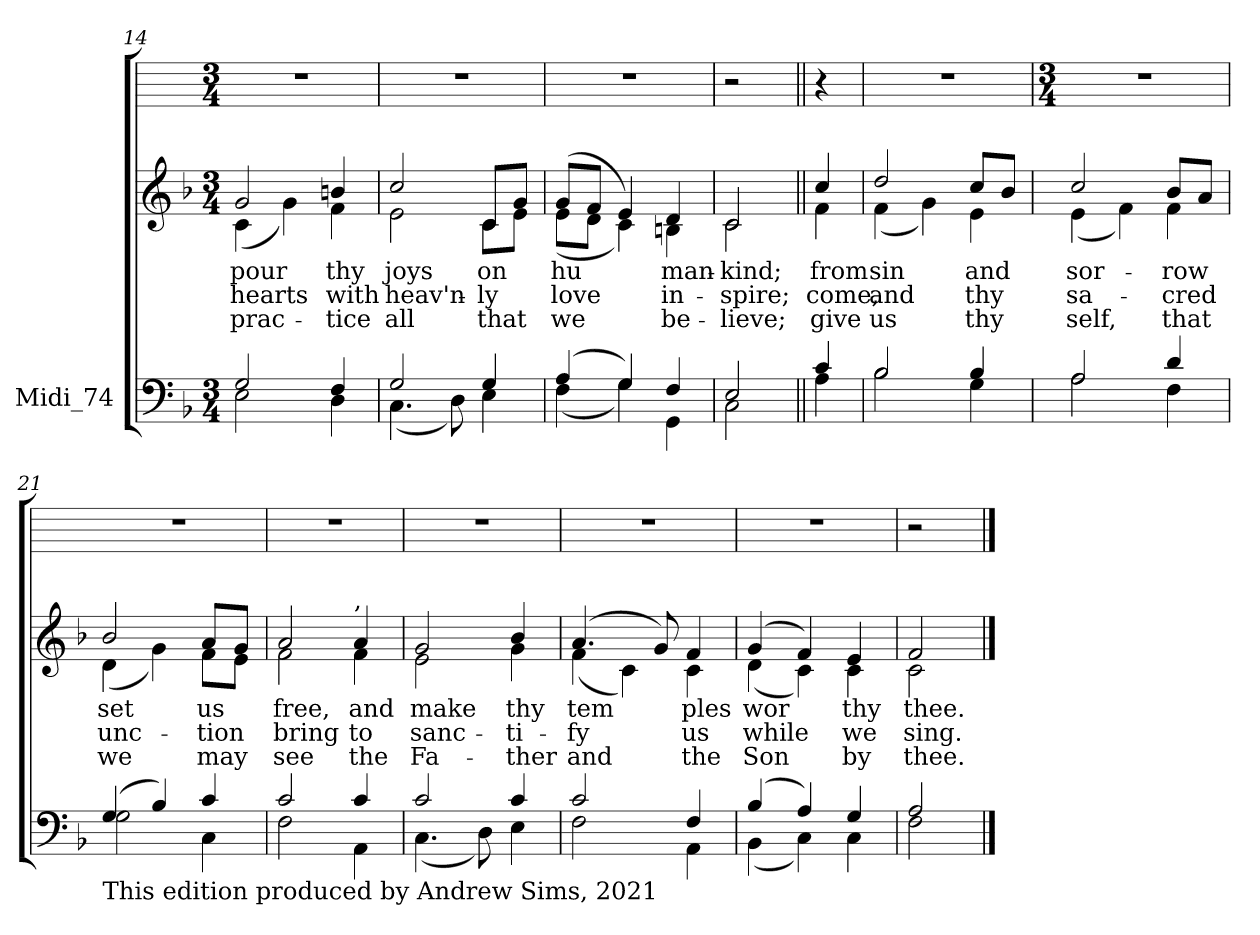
**kern	**kern	**text	**text	**text	**kern
*part3	*part2	*part2	*part2	*part2	*part1
*staff3	*staff2	*staff2	*staff2	*staff2	*staff1
*I"Midi_74	*	*	*	*	*
*clefF4	*clefG2	*	*	*	*
*k[b-]	*k[b-]	*	*	*	*
*F:	*F:	*	*	*	*
*M3/4	*M3/4	*	*	*	*M3/4
=14	=14	=14	=14	=14	=14
*^	*	*	*	*	*
!	!	!	!LO:LY:b	!LO:LY:b	!LO:LY:b	!
*	*	*^	*	*	*	*
2G/	2E\	2g/	(4c\	pour	hearts	prac-	2.r
.	.	.	4g\)	.	.	.	.
!	!	!	!	!LO:LY:b	!LO:LY:b	!LO:LY:b	!
4F/	4D\	4bn/	4f\	-thy	with	tice	.
=15	=15	=15	=15	=15	=15	=15	=15
!	!	!	!	!LO:LY:b	!LO:LY:b	!LO:LY:b	!
2G/	(<4.C\	2cc/	2e\	joys	heav'n-	-all	2.r
.	8D\)	.	.	.	.	.	.
!	!	!	!	!LO:LY:b	!LO:LY:b	!LO:LY:b	!
4G/	4E\	8c/L	8c\L	on	ly	that	.
.	.	8g/J	8e\J	.	.	.	.
=16	=16	=16	=16	=16	=16	=16	=16
!	!	!	!	!LO:LY:b	!LO:LY:b	!LO:LY:b	!
(>4A/	(<4F\	(>8g/L	(<8e\L	hu	love	we	2.r
.	.	8f/J	8d\J	.	.	.	.
4G/)	4G\)	4e/)	4c\)	.	.	.	.
!	!	!	!	!LO:LY:b	!LO:LY:b	!LO:LY:b	!
4F/	4GG\	4d/	4Bn\	man-	-in-	-be-	.
=17	=17	=17	=17	=17	=17	=17	=17
!	!	!	!	!LO:LY:b	!LO:LY:b	!LO:LY:b	!
2E/	2C\	2c/	2c\	-kind;	spire;	lieve;	2r
=18||	=18||	=18||	=18||	=18||	=18||	=18||	=18||
!	!	!	!	!LO:LY:b	!LO:LY:b	!LO:LY:b	!
4c/	4A\	4cc/	4f\	from	come,	give	4r
=19	=19	=19	=19	=19	=19	=19	=19
!	!	!	!	!LO:LY:b	!LO:LY:b	!LO:LY:b	!
2B-/	2B-\	2dd/	(<4f\	sin	and	us	2.r
.	.	.	4g\)	.	.	.	.
!	!	!	!	!LO:LY:b	!LO:LY:b	!LO:LY:b	!
4B-/	4G\	8cc/L	4e\	and	thy	thy	.
.	.	8b-/J	.	.	.	.	.
!!LO:LB:g=z
=20	=20	=20	=20	=20	=20	=20	=20
*	*	*	*	*	*	*	*M3/4
!	!	!	!	!LO:LY:b	!LO:LY:b	!LO:LY:b	!
2A/	2A\	2cc/	(<4e\	sor-	-sa-	-self,	2.r
.	.	.	4f\)	.	.	.	.
!	!	!	!	!LO:LY:b	!LO:LY:b	!LO:LY:b	!
4d/	4F\	8b-/L	4f\	row	cred	that	.
.	.	8a/J	.	.	.	.	.
=21	=21	=21	=21	=21	=21	=21	=21
!LO:TX:b:t=This edition produced by Andrew Sims, 2021	!	!	!	!	!	!	!
!	!	!	!	!LO:LY:b	!LO:LY:b	!LO:LY:b	!
(>4G/	2G\	2b-/	(4d\	set	unc-	-we	2.r
4B-/)	.	.	4g\)	.	.	.	.
!	!	!	!	!LO:LY:b	!LO:LY:b	!LO:LY:b	!
4c/	4C\	8a/L	8f\L	us	tion	may	.
.	.	8g/J	8e\J	.	.	.	.
=22	=22	=22	=22	=22	=22	=22	=22
!	!	!	!	!LO:LY:b	!LO:LY:b	!LO:LY:b	!
2c/	2F\	2a/	2f\	free,	bring	see	2.r
!	!	!LO:TX:a:t=,	!	!	!	!	!
!	!	!	!	!LO:LY:b	!LO:LY:b	!LO:LY:b	!
4c/	4AA\	4a/	4f\	and	to	the	.
=23	=23	=23	=23	=23	=23	=23	=23
!	!	!	!	!LO:LY:b	!LO:LY:b	!LO:LY:b	!
2c/	(<4.C\	2g/	2e\	make	sanc-	-Fa-	2.r
.	8D\)	.	.	.	.	.	.
!	!	!	!	!LO:LY:b	!LO:LY:b	!LO:LY:b	!
4c/	4E\	4b-/	4g\	-thy	ti-	-ther	.
=24	=24	=24	=24	=24	=24	=24	=24
!	!	!	!	!LO:LY:b	!LO:LY:b	!LO:LY:b	!
2c/	2F\	(>4.a/	(4f\	tem	fy	and	2.r
.	.	.	4c\)	.	.	.	.
.	.	8g/)	.	.	.	.	.
!	!	!	!	!LO:LY:b	!LO:LY:b	!LO:LY:b	!
4F/	4AA\	4f/	4c\	ples	us	the	.
=25	=25	=25	=25	=25	=25	=25	=25
!	!	!	!	!LO:LY:b	!LO:LY:b	!LO:LY:b	!
(>4B-/	(<4BB-\	(>4g/	(<4d\	wor	while	Son	2.r
4A/)	4C\)	4f/)	4c\)	.	.	.	.
!	!	!	!	!LO:LY:b	!LO:LY:b	!LO:LY:b	!
4G/	4C\	4e/	4c\	thy	we	by	.
=26	=26	=26	=26	=26	=26	=26	=26
!	!	!	!	!LO:LY:b	!LO:LY:b	!LO:LY:b	!
2A/	2F\	2f/	2c\	thee.	sing.	thee.	2r
*v	*v	*	*	*	*	*	*
*	*v	*v	*	*	*	*
==	==	==	==	==	==
*-	*-	*-	*-	*-	*-
